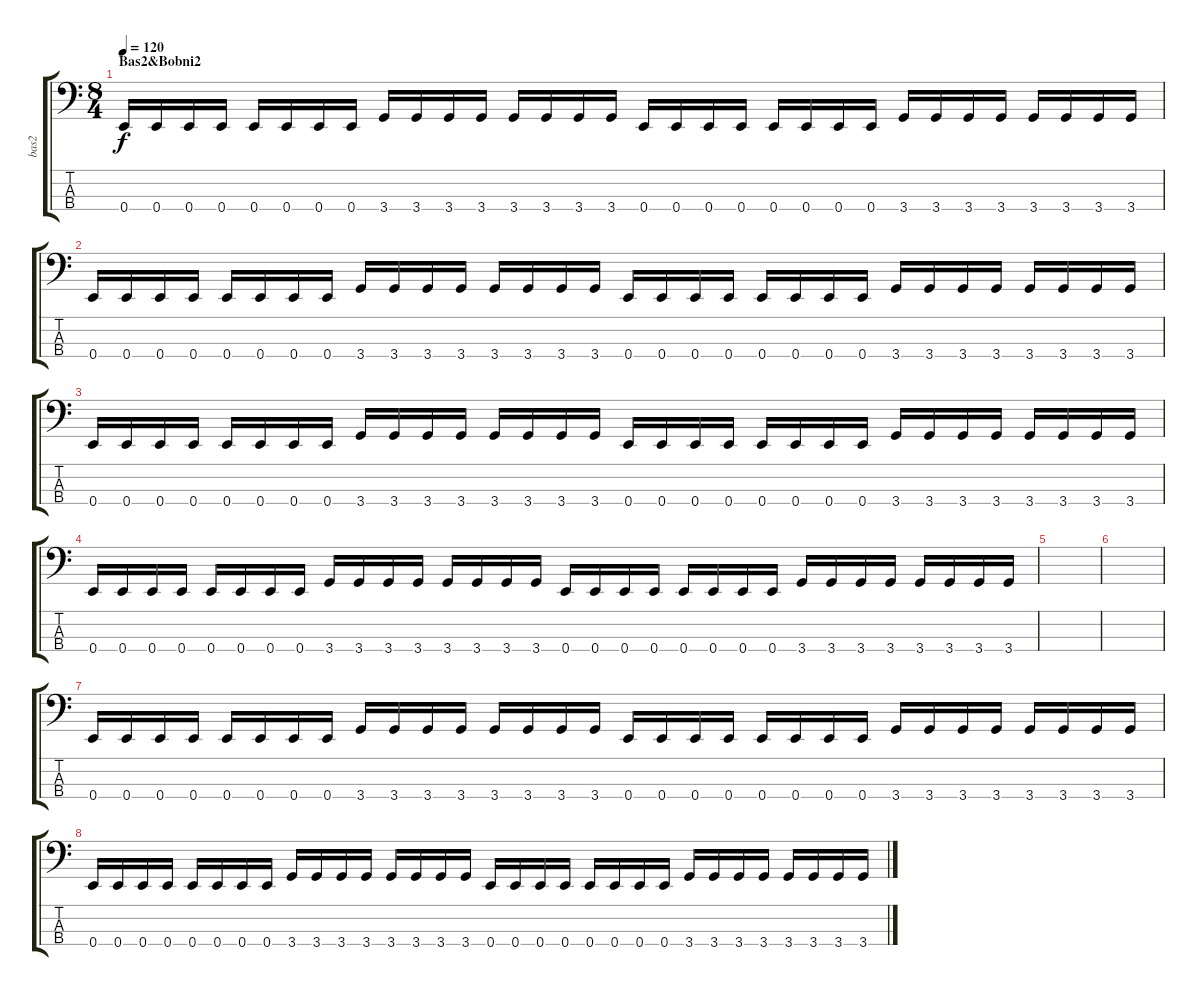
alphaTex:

\track ("bas2" "bas2") {instrument electricbasspick}
\staff {score tabs}
\tuning (G2 D2 A1 E1) {hide}
\ts (8 4)
\section ("" "Bas2&Bobni2")
\tempo 120
\clef f4
\ks c
0.4.16{dy f} 0.4.16 0.4.16 0.4.16 0.4.16 0.4.16 0.4.16 0.4.16 3.4.16 3.4.16 3.4.16 3.4.16 3.4.16 3.4.16 3.4.16 3.4.16 0.4.16 0.4.16 0.4.16 0.4.16 0.4.16 0.4.16 0.4.16 0.4.16 3.4.16 3.4.16 3.4.16 3.4.16 3.4.16 3.4.16 3.4.16 3.4.16 |
0.4.16 0.4.16 0.4.16 0.4.16 0.4.16 0.4.16 0.4.16 0.4.16 3.4.16 3.4.16 3.4.16 3.4.16 3.4.16 3.4.16 3.4.16 3.4.16 0.4.16 0.4.16 0.4.16 0.4.16 0.4.16 0.4.16 0.4.16 0.4.16 3.4.16 3.4.16 3.4.16 3.4.16 3.4.16 3.4.16 3.4.16 3.4.16 |
0.4.16 0.4.16 0.4.16 0.4.16 0.4.16 0.4.16 0.4.16 0.4.16 3.4.16 3.4.16 3.4.16 3.4.16 3.4.16 3.4.16 3.4.16 3.4.16 0.4.16 0.4.16 0.4.16 0.4.16 0.4.16 0.4.16 0.4.16 0.4.16 3.4.16 3.4.16 3.4.16 3.4.16 3.4.16 3.4.16 3.4.16 3.4.16 |
0.4.16 0.4.16 0.4.16 0.4.16 0.4.16 0.4.16 0.4.16 0.4.16 3.4.16 3.4.16 3.4.16 3.4.16 3.4.16 3.4.16 3.4.16 3.4.16 0.4.16 0.4.16 0.4.16 0.4.16 0.4.16 0.4.16 0.4.16 0.4.16 3.4.16 3.4.16 3.4.16 3.4.16 3.4.16 3.4.16 3.4.16 3.4.16 |
|
|
0.4.16 0.4.16 0.4.16 0.4.16 0.4.16 0.4.16 0.4.16 0.4.16 3.4.16 3.4.16 3.4.16 3.4.16 3.4.16 3.4.16 3.4.16 3.4.16 0.4.16 0.4.16 0.4.16 0.4.16 0.4.16 0.4.16 0.4.16 0.4.16 3.4.16 3.4.16 3.4.16 3.4.16 3.4.16 3.4.16 3.4.16 3.4.16 |
0.4.16 0.4.16 0.4.16 0.4.16 0.4.16 0.4.16 0.4.16 0.4.16 3.4.16 3.4.16 3.4.16 3.4.16 3.4.16 3.4.16 3.4.16 3.4.16 0.4.16 0.4.16 0.4.16 0.4.16 0.4.16 0.4.16 0.4.16 0.4.16 3.4.16 3.4.16 3.4.16 3.4.16 3.4.16 3.4.16 3.4.16 3.4.16
